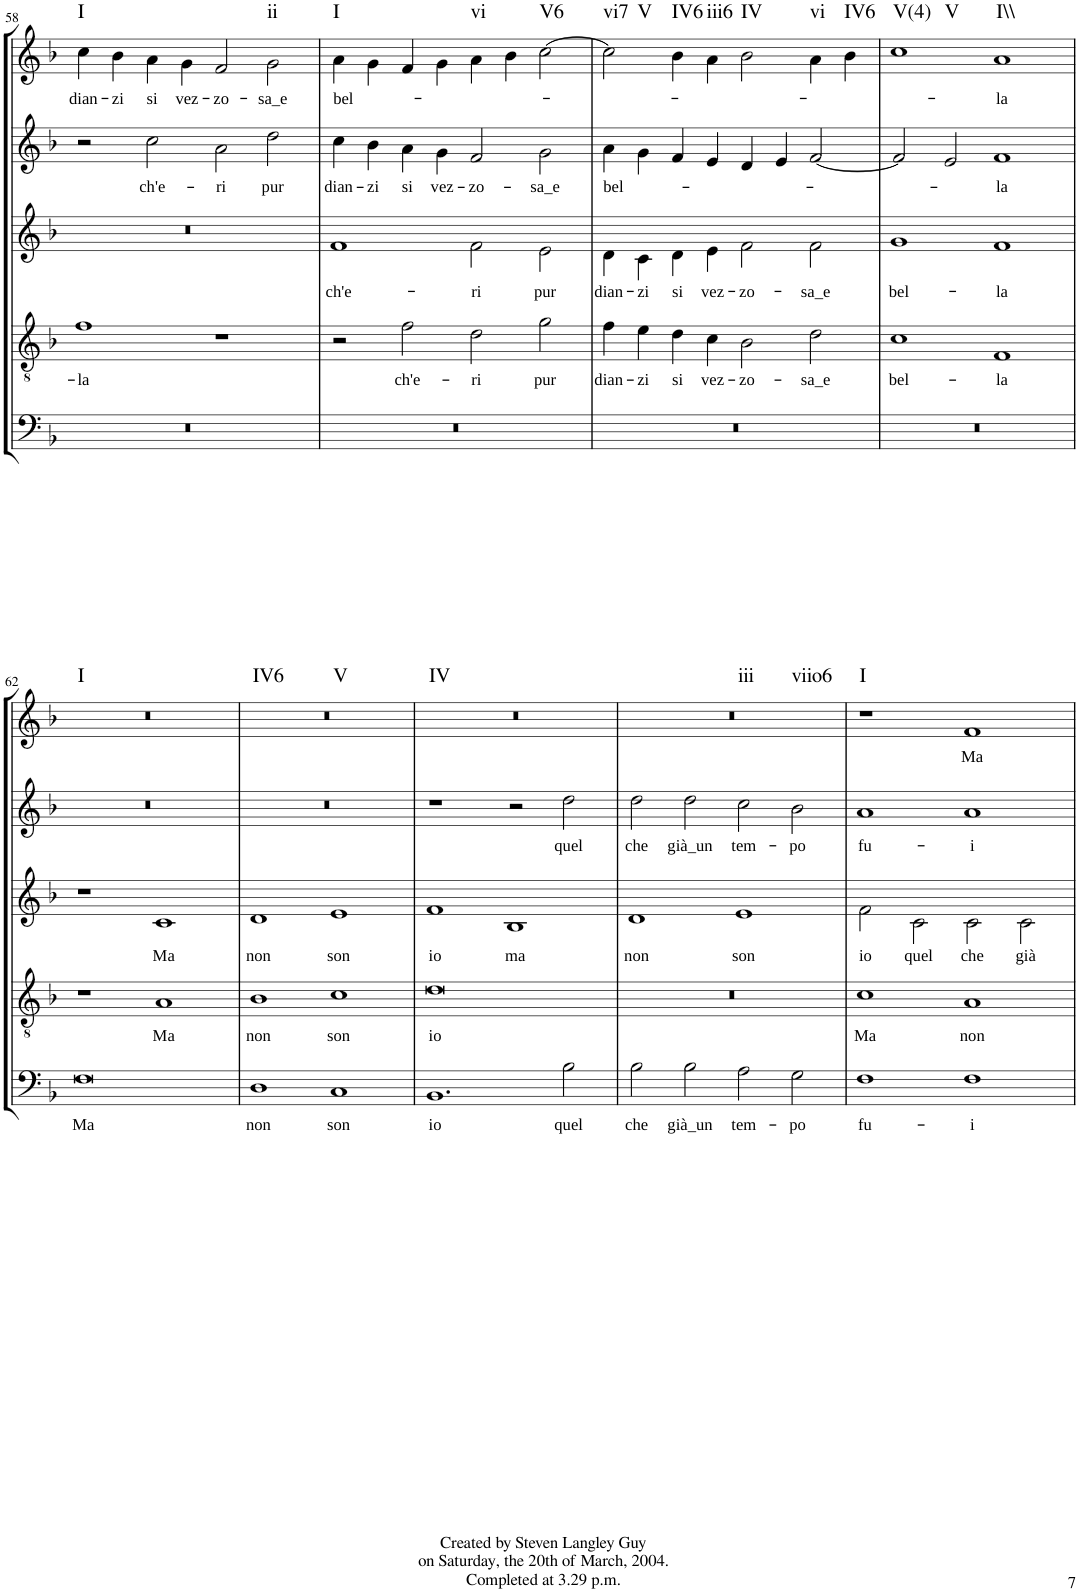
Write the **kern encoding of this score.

**kern	**text	**kern	**text	**kern	**text	**kern	**text	**kern	**text	**harte
*part5	*part5	*part4	*part4	*part3	*part3	*part2	*part2	*part1	*part1	*part1
*staff5	*staff5	*staff4	*staff4	*staff3	*staff3	*staff2	*staff2	*staff1	*staff1	*
*I"Basso	*	*I"Tenore	*	*I"Alto	*	*I"Quinto	*	*I"Canto	*	*
!!LO:PB:g=z
*clefF4	*	*clefGv2	*	*clefG2	*	*clefG2	*	*clefG2	*	*
*Trd7c12	*	*Trd7c12	*	*	*	*	*	*	*	*
*k[b-]	*	*k[b-]	*	*k[b-]	*	*k[b-]	*	*k[b-]	*	*
*F:	*	*F:	*	*F:	*	*F:	*	*F:	*	*
*M4/4	*	*M4/4	*	*M4/4	*	*M4/4	*	*M4/4	*	*
*met(c)	*	*met(c)	*	*met(c)	*	*met(c)	*	*met(c)	*	*
=58	=58	=58	=58	=58	=58	=58	=58	=58	=58	=58
!	!	!	!LO:LY:b	!	!	!	!	!	!LO:LY:b	!LO:H:kt=I
1r	.	1f	-la	1r	.	2r	.	4cc\	dian-	N
!	!	!	!	!	!	!	!	!	!LO:LY:b	!
.	.	.	.	.	.	.	.	4b-\	-zi	.
!	!	!	!	!	!	!	!LO:LY:b	!	!LO:LY:b	!
.	.	.	.	.	.	2cc\	ch'e-	4a\	si	.
!	!	!	!	!	!	!	!	!	!LO:LY:b	!
.	.	.	.	.	.	.	.	4g\	vez-	.
!	!	!	!	!	!	!	!LO:LY:b	!	!LO:LY:b	!
1ryy	.	1r	.	1ryy	.	2a\	-ri	2f/	-zo-	.
!	!	!	!	!	!	!	!LO:LY:b	!	!LO:LY:b	!LO:H:kt=ii
.	.	.	.	.	.	2dd\	pur	2g\	-sa_e	N
=59	=59	=59	=59	=59	=59	=59	=59	=59	=59	=59
!	!	!	!	!	!LO:LY:b	!	!LO:LY:b	!	!LO:LY:b	!LO:H:kt=I
1r	.	2r	.	1f	ch'e-	4cc\	dian-	4a\	bel-	N
!	!	!	!	!	!	!	!LO:LY:b	!	!	!
.	.	.	.	.	.	4b-\	-zi	4g\	.	.
!	!	!	!LO:LY:b	!	!	!	!LO:LY:b	!	!	!
.	.	2f\	ch'e-	.	.	4a\	si	4f/	.	.
!	!	!	!	!	!	!	!LO:LY:b	!	!	!
.	.	.	.	.	.	4g\	vez-	4g\	.	.
!	!	!	!LO:LY:b	!	!LO:LY:b	!	!LO:LY:b	!	!	!LO:H:kt=vi
1ryy	.	2d\	-ri	2f\	-ri	2f/	-zo-	4a\	.	N
.	.	.	.	.	.	.	.	4b-\	.	.
!	!	!	!LO:LY:b	!	!LO:LY:b	!	!LO:LY:b	!	!	!LO:H:kt=V6
.	.	2g\	pur	2e\	pur	2g\	-sa_e	[>2cc\	.	N
=60	=60	=60	=60	=60	=60	=60	=60	=60	=60	=60
!	!	!	!LO:LY:b	!	!LO:LY:b	!	!LO:LY:b	!	!	!LO:H:n=1:kt=vi7
!	!	!	!	!	!	!	!	!	!	!LO:H:n=2:kt=V
1r	.	4f\	dian-	4d\	dian-	4a\	bel-	2cc\]	.	N N
!	!	!	!LO:LY:b	!	!LO:LY:b	!	!	!	!	!
.	.	4e\	-zi	4c\	-zi	4g\	.	.	.	.
!	!	!	!LO:LY:b	!	!LO:LY:b	!	!	!	!	!LO:H:kt=IV6
.	.	4d\	si	4d\	si	4f/	.	4b-\	.	N
!	!	!	!LO:LY:b	!	!LO:LY:b	!	!	!	!	!LO:H:kt=iii6
.	.	4c\	vez-	4e\	vez-	4e/	.	4a\	.	N
!	!	!	!LO:LY:b	!	!LO:LY:b	!	!	!	!	!LO:H:kt=IV
1ryy	.	2B-\	-zo-	2f\	-zo-	4d/	.	2b-\	.	N
.	.	.	.	.	.	4e/	.	.	.	.
!	!	!	!LO:LY:b	!	!LO:LY:b	!	!	!	!	!LO:H:kt=vi
.	.	2d\	-sa_e	2f\	-sa_e	[<2f/	.	4a\	.	N
!	!	!	!	!	!	!	!	!	!	!LO:H:kt=IV6
.	.	.	.	.	.	.	.	4b-\	.	N
=61	=61	=61	=61	=61	=61	=61	=61	=61	=61	=61
!	!	!	!LO:LY:b	!	!LO:LY:b	!	!	!	!	!LO:H:n=1:kt=V(4)
!	!	!	!	!	!	!	!	!	!	!LO:H:n=2:kt=V
1r	.	1c	bel-	1g	bel-	2f/]	.	1cc	.	N N
.	.	.	.	.	.	2e/	.	.	.	.
!	!	!	!LO:LY:b	!	!LO:LY:b	!	!LO:LY:b	!	!LO:LY:b	!LO:H:kt=I\\
1ryy	.	1F	-la	1f	-la	1f	-la	1a	-la	N
!!LO:LB:g=z
=62	=62	=62	=62	=62	=62	=62	=62	=62	=62	=62
!	!LO:LY:b	!	!	!	!	!	!	!	!	!LO:H:kt=I
[1F	Ma	1r	.	1r	.	1r	.	1r	.	N
!	!	!	!LO:LY:b	!	!LO:LY:b	!	!	!	!	!
1ryy	.	1A	Ma	1c	Ma	1ryy	.	1ryy	.	.
=63	=63	=63	=63	=63	=63	=63	=63	=63	=63	=63
!	!LO:LY:b	!	!LO:LY:b	!	!LO:LY:b	!	!	!	!	!LO:H:n=1:kt=IV6
!	!	!	!	!	!	!	!	!	!	!LO:H:n=2:kt=V
1D	non	1B-	non	1d	non	1r	.	1r	.	N N
!	!	!	!LO:LY:b	!	!LO:LY:b	!	!	!	!	!
1F]	.	1c	son	1e	son	0ryy	.	0ryy	.	.
!	!LO:LY:b	!	!	!	!	!	!	!	!	!
1C	son	1ryy	.	1ryy	.	.	.	.	.	.
=64	=64	=64	=64	=64	=64	=64	=64	=64	=64	=64
!	!LO:LY:b	!	!LO:LY:b	!	!LO:LY:b	!	!	!	!	!LO:H:kt=IV
[1BB-	io	[1d	io	1f	io	1r	.	1r	.	N
!	!	!	!	!	!LO:LY:b	!	!	!	!	!
2ryy	.	1ryy	.	1B-	ma	2r	.	1ryy	.	.
!	!LO:LY:b	!	!	!	!	!	!LO:LY:b	!	!	!
2B-\	quel	.	.	.	.	2dd\	quel	.	.	.
=65	=65	=65	=65	=65	=65	=65	=65	=65	=65	=65
!	!LO:LY:b	!	!	!	!LO:LY:b	!	!LO:LY:b	!	!	!LO:H:n=1:kt=iii
!	!	!	!	!	!	!	!	!	!	!LO:H:n=2:kt=viio6
2B-\	che	1r	.	1d	non	2dd\	che	1r	.	N N
!	!	!	!	!	!	!	!LO:LY:b	!	!	!
2BB-]	.	.	.	.	.	2dd\	già_un	.	.	.
!	!LO:LY:b	!	!	!	!LO:LY:b	!	!LO:LY:b	!	!	!
2B-\	già_un	1d]	.	1e	son	2cc\	tem-	1.ryy	.	.
!	!LO:LY:b	!	!	!	!	!	!LO:LY:b	!	!	!
2A\	tem-	.	.	.	.	2b-\	-po	.	.	.
!	!LO:LY:b	!	!	!	!	!	!	!	!	!
2G\	-po	2ryy	.	2ryy	.	2ryy	.	.	.	.
=66	=66	=66	=66	=66	=66	=66	=66	=66	=66	=66
!	!LO:LY:b	!	!LO:LY:b	!	!LO:LY:b	!	!LO:LY:b	!	!	!LO:H:kt=I
1F	fu-	1c	Ma	2f\	io	1a	fu-	1r	.	N
!	!	!	!	!	!LO:LY:b	!	!	!	!	!
.	.	.	.	2c\	quel	.	.	.	.	.
!	!LO:LY:b	!	!LO:LY:b	!	!LO:LY:b	!	!LO:LY:b	!	!LO:LY:b	!
1F	-i	1A	non	2c\	che	1a	-i	1f	Ma	.
!	!	!	!	!	!LO:LY:b	!	!	!	!	!
.	.	.	.	2c\	già	.	.	.	.	.
=	=	=	=	=	=	=	=	=	=	=
*-	*-	*-	*-	*-	*-	*-	*-	*-	*-	*-
